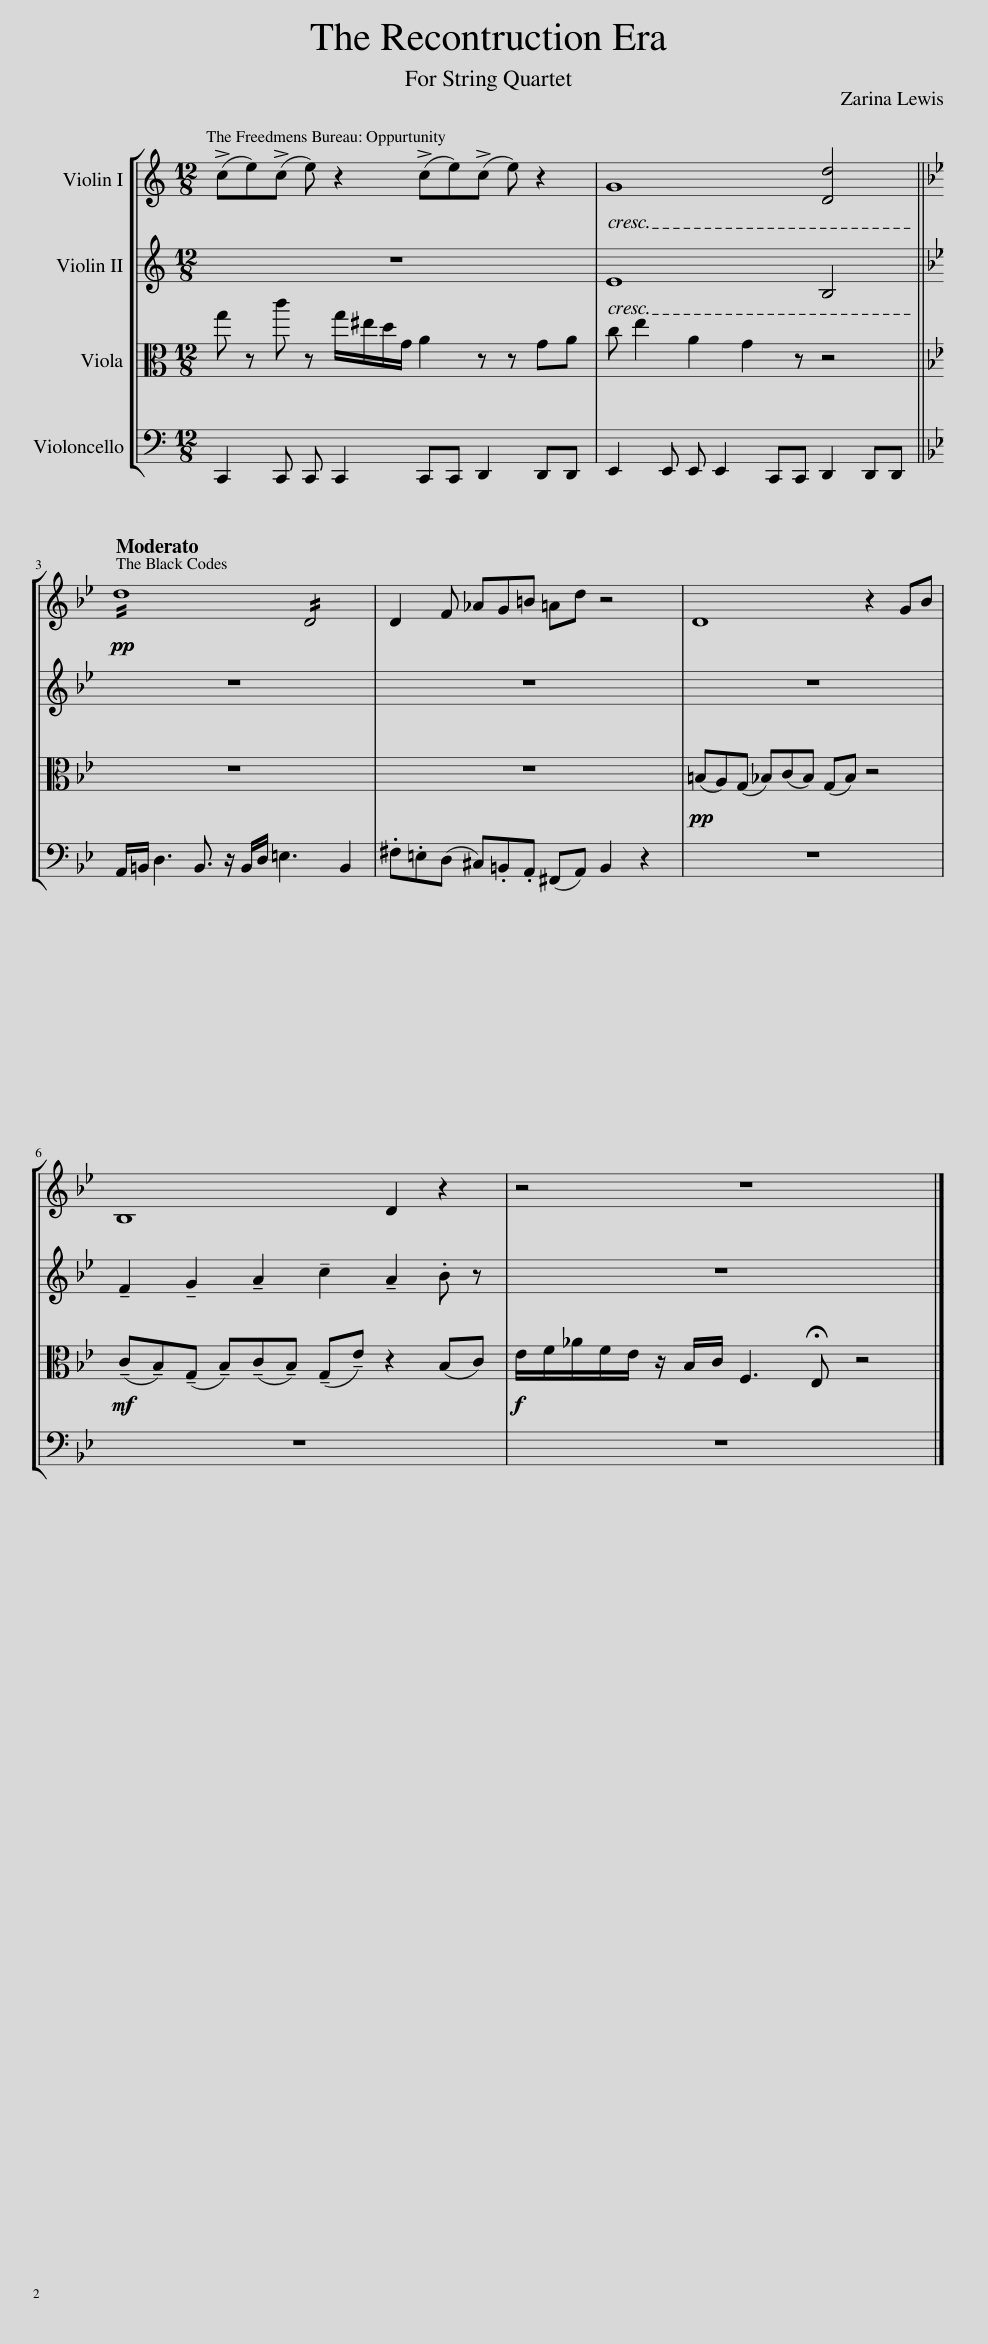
X:1
%%score [ 1 2 3 4 ]
L:1/8
M:12/8
I:linebreak $
K:C
V:1 treble
V:2 treble
V:3 alto
V:4 bass
V:1
 (!>!ce)(!>!c e) z2 (!>!ce)(!>!c e) z2 | G8 [Dd]4 ||$[K:Bb][Q:1/4=114]!pp! !//!d8 !//!D4 | D2 F _AG=B =Ad z4 | D8 z2 GB |$ %5
 B,8 D2 z2 | z4 z8 |] %7
V:2
 z12 | E8 B,4 ||$[K:Bb] z12 | z12 | z12 |$ %5
 !tenuto!F2 !tenuto!G2 !tenuto!A2 !tenuto!c2 !tenuto!A2 .B z | z12 |] %7
V:3
 g z c' z g/^e/d/G/ A2 z z GA | c e2 A2 G2 z z4 ||$[K:Bb] z12 | z12 |!pp! (=B,A,)(G, _B,)(CB,) (G,B,) z4 |$ %5
!mf! (!tenuto!C!tenuto!B,)(!tenuto!G, !tenuto!B,)(!tenuto!C!tenuto!B,) (!tenuto!G,!tenuto!E) z2 (B,C) |!f! E/F/_A/F/E/ z/ B,/C/ F,3 !fermata!E, z4 |] %7
V:4
 C,,2 C,, C,, C,,2 C,,C,, D,,2 D,,D,, | E,,2 E,, E,, E,,2 C,,C,, D,,2 D,,D,, ||$[K:Bb] A,,/=B,,/ D,3 B,,3/2 z/ B,,/D,/ =E,3 B,,2 | .^F,.=E,(D, ^C,).=B,,.A,, (^F,,A,,) B,,2 z2 | z12 |$ %5
 z12 | z12 |] %7
